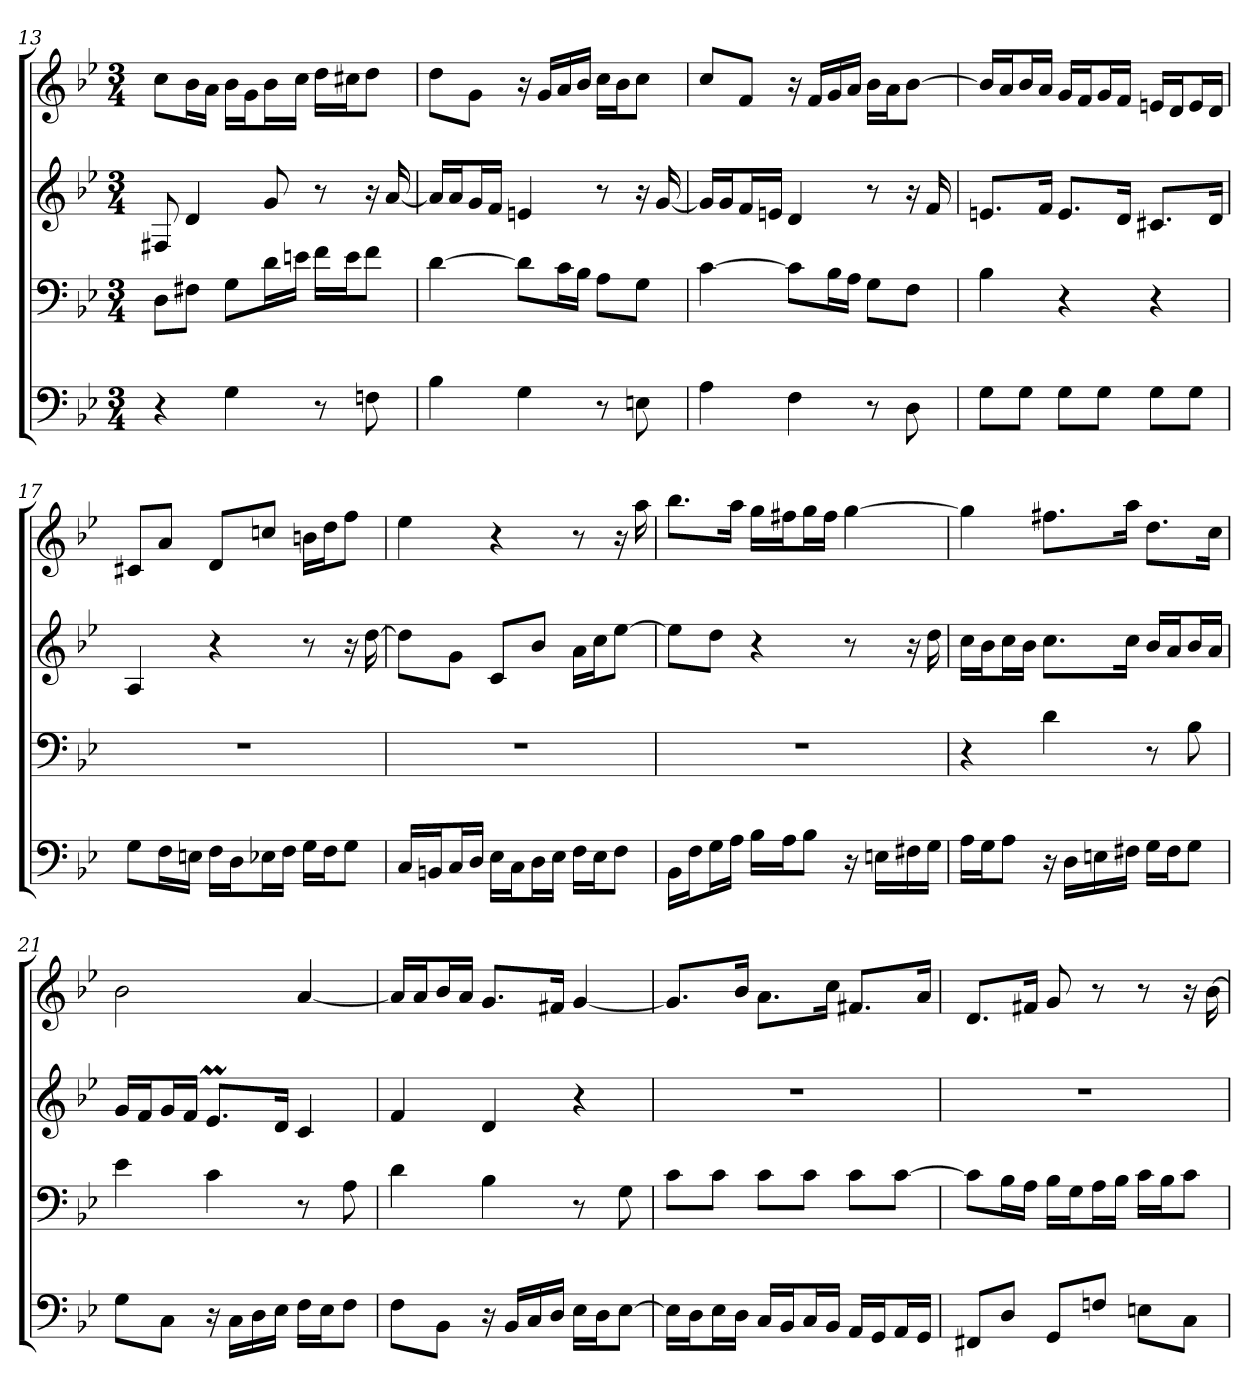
**kern	**kern	**kern	**kern
*part4	*part3	*part2	*part1
*staff4	*staff3	*staff2	*staff1
*clefF4	*clefF4	*clefG2	*clefG2
*k[b-e-]	*k[b-e-]	*k[b-e-]	*k[b-e-]
*g:	*g:	*g:	*g:
*M3/4	*M3/4	*M3/4	*M3/4
=13	=13	=13	=13
4r	8D\L	8F#X	8cc\L
.	8F#X\J	4d	16b-\L
.	.	.	16a\JJ
4G	8G\L	.	16b-\LL
.	.	.	16g\J
.	16d\L	8g	16b-\L
.	16en\JJ	.	16cc\JJ
8r	16f\LL	8r	16dd\LL
.	16e\J	.	16cc#X\J
8Fn	8f\J	16r	8dd\J
.	.	[16a	.
=14	=14	=14	=14
4B-	[4d	16a/LL]	8dd\L
.	.	16a/J	.
.	.	16g/L	8g\J
.	.	16f/JJ	.
4G	8d\L]	4en	16r
.	.	.	16g/LL
.	16c\L	.	16a/
.	16B-\JJ	.	16b-/JJ
8r	8A\L	8r	16cc\LL
.	.	.	16b-\J
8En	8G\J	16r	8cc\J
.	.	[16g	.
=15	=15	=15	=15
4A	[4c	16g/LL]	8cc/L
.	.	16g/J	.
.	.	16f/L	8f/J
.	.	16en/JJ	.
4F	8c\L]	4d	16r
.	.	.	16f/LL
.	16B-\L	.	16g/
.	16A\JJ	.	16a/JJ
8r	8G\L	8r	16b-\LL
.	.	.	16a\J
8D	8F\J	16r	[8b-\J
.	.	16f	.
=16	=16	=16	=16
8G\L	4B-	8.en/L	16b-/LL]
.	.	.	16a/J
8G\J	.	.	16b-/L
.	.	16f/Jk	16a/JJ
8G\L	4r	8.e/L	16g/LL
.	.	.	16f/J
8G\J	.	.	16g/L
.	.	16d/Jk	16f/JJ
8G\L	4r	8.c#X/L	16en/LL
.	.	.	16d/J
8G\J	.	.	16e/L
.	.	16d/Jk	16d/JJ
=17	=17	=17	=17
8G\L	2.r	4A	8c#X/L
16F\L	.	.	8a/J
16En\JJ	.	.	.
16F\LL	.	4r	8d/L
16D\J	.	.	.
16E-X\L	.	.	8ccn/J
16F\JJ	.	.	.
16G\LL	.	8r	16bn\LL
16F\J	.	.	16dd\J
8G\J	.	16r	8ff\J
.	.	[16dd	.
=18	=18	=18	=18
16C/LL	2.r	8dd\L]	4ee-
16BBn/J	.	.	.
16C/L	.	8g\J	.
16D/JJ	.	.	.
16E-\LL	.	8c/L	4r
16C\J	.	.	.
16D\L	.	8b-/J	.
16E-\JJ	.	.	.
16F\LL	.	16a\LL	8r
16E-\J	.	16cc\J	.
8F\J	.	[8ee-\J	16r
.	.	.	16aa
=19	=19	=19	=19
16BB-\LL	2.r	8ee-\L]	8.bb-\L
16F\J	.	.	.
16G\L	.	8dd\J	.
16A\JJ	.	.	16aa\Jk
16B-\LL	.	4r	16gg\LL
16A\J	.	.	16ff#X\J
8B-\J	.	.	16gg\L
.	.	.	16ff#\JJ
16r	.	8r	[4gg
16En\LL	.	.	.
16F#X\	.	16r	.
16G\JJ	.	16dd	.
=20	=20	=20	=20
16A\LL	4r	16cc\LL	4gg]
16G\J	.	16b-\J	.
8A\J	.	16cc\L	.
.	.	16b-\JJ	.
16r	4d	8.cc\L	8.ff#X\L
16D\LL	.	.	.
16En\	.	.	.
16F#X\JJ	.	16cc\Jk	16aa\Jk
16G\LL	8r	16b-/LL	8.dd\L
16F#\J	.	16a/J	.
8G\J	8B-	16b-/L	.
.	.	16a/JJ	16cc\Jk
=21	=21	=21	=21
8G\L	4e-	16g/LL	2b-
.	.	16f/J	.
8C\J	.	16g/L	.
.	.	16f/JJ	.
16r	4c	8.e-M/L	.
16C\LL	.	.	.
16D\	.	.	.
16E-\JJ	.	16d/Jk	.
16F\LL	8r	4c	[4a
16E-\J	.	.	.
8F\J	8A	.	.
=22	=22	=22	=22
8F\L	4d	4f	16a/LL]
.	.	.	16a/J
8BB-\J	.	.	16b-/L
.	.	.	16a/JJ
16r	4B-	4d	8.g/L
16BB-/LL	.	.	.
16C/	.	.	.
16D/JJ	.	.	16f#X/Jk
16E-\LL	8r	4r	[4g
16D\J	.	.	.
[8E-\J	8G	.	.
=23	=23	=23	=23
16E-\LL]	8c\L	2.r	8.g/L]
16D\J	.	.	.
16E-\L	8c\J	.	.
16D\JJ	.	.	16b-/Jk
16C/LL	8c\L	.	8.a\L
16BB-/J	.	.	.
16C/L	8c\J	.	.
16BB-/JJ	.	.	16cc\Jk
16AA/LL	8c\L	.	8.f#X/L
16GG/J	.	.	.
16AA/L	[8c\J	.	.
16GG/JJ	.	.	16a/Jk
=24	=24	=24	=24
8FF#X/L	8c\L]	2.r	8.d/L
8D/J	16B-\L	.	.
.	16A\JJ	.	16f#X/Jk
8GG/L	16B-\LL	.	8g
.	16G\J	.	.
8Fn/J	16A\L	.	8r
.	16B-\JJ	.	.
8En\L	16c\LL	.	8r
.	16B-\J	.	.
8C\J	8c\J	.	16r
.	.	.	[16b-
=	=	=	=
*-	*-	*-	*-
